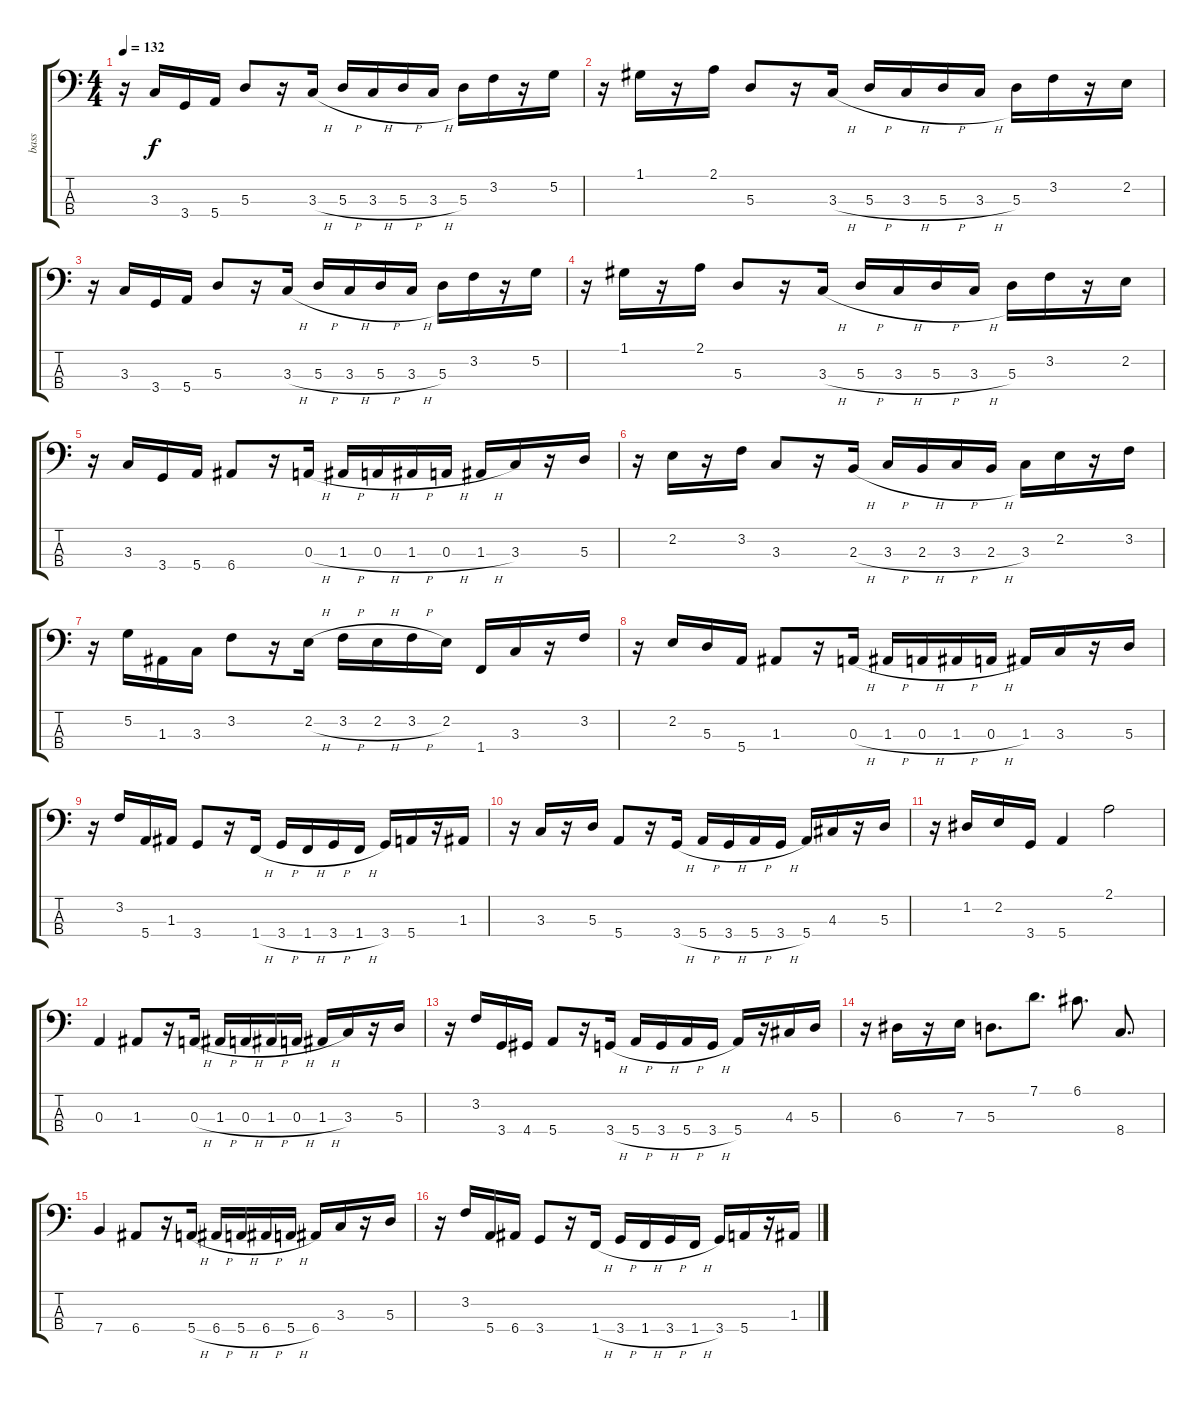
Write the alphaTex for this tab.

\track ("bass" "bass") {instrument electricbasspick}
\staff {score tabs}
\tuning (G2 D2 A1 E1) {hide}
\ts (4 4)
\tempo 132
\clef f4
\ks c
r.16{dy f} 3.3.16 3.4.16 5.4.16 5.3.8 r.16 3.3{h}.16 5.3{h}.16 3.3{h}.16 5.3{h}.16 3.3{h}.16 5.3.16 3.2.16 r.16 5.2.16 |
r.16 1.1.16 r.16 2.1.16 5.3.8 r.16 3.3{h}.16 5.3{h}.16 3.3{h}.16 5.3{h}.16 3.3{h}.16 5.3.16 3.2.16 r.16 2.2.16 |
r.16 3.3.16 3.4.16 5.4.16 5.3.8 r.16 3.3{h}.16 5.3{h}.16 3.3{h}.16 5.3{h}.16 3.3{h}.16 5.3.16 3.2.16 r.16 5.2.16 |
r.16 1.1.16 r.16 2.1.16 5.3.8 r.16 3.3{h}.16 5.3{h}.16 3.3{h}.16 5.3{h}.16 3.3{h}.16 5.3.16 3.2.16 r.16 2.2.16 |
r.16 3.3.16 3.4.16 5.4.16 6.4.8 r.16 0.3{h}.16 1.3{h}.16 0.3{h}.16 1.3{h}.16 0.3{h}.16 1.3{h}.16 3.3.16 r.16 5.3.16 |
r.16 2.2.16 r.16 3.2.16 3.3.8 r.16 2.3{h}.16 3.3{h}.16 2.3{h}.16 3.3{h}.16 2.3{h}.16 3.3.16 2.2.16 r.16 3.2.16 |
r.16 5.2.16 1.3.16 3.3.16 3.2.8 r.16 2.2{h}.16 3.2{h}.16 2.2{h}.16 3.2{h}.16 2.2.16 1.4.16 3.3.16 r.16 3.2.16 |
r.16 2.2.16 5.3.16 5.4.16 1.3.8 r.16 0.3{h}.16 1.3{h}.16 0.3{h}.16 1.3{h}.16 0.3{h}.16 1.3.16 3.3.16 r.16 5.3.16 |
r.16 3.2.16 5.4.16 1.3.16 3.4.8 r.16 1.4{h}.16 3.4{h}.16 1.4{h}.16 3.4{h}.16 1.4{h}.16 3.4.16 5.4.16 r.16 1.3.16 |
r.16 3.3.16 r.16 5.3.16 5.4.8 r.16 3.4{h}.16 5.4{h}.16 3.4{h}.16 5.4{h}.16 3.4{h}.16 5.4.16 4.3.16 r.16 5.3.16 |
r.16 1.2.16 2.2.16 3.4.16 5.4.4 2.1.2 |
0.3.4 1.3.8 r.16 0.3{h}.16 1.3{h}.16 0.3{h}.16 1.3{h}.16 0.3{h}.16 1.3{h}.16 3.3.16 r.16 5.3.16 |
r.16 3.2.16 3.4.16 4.4.16 5.4.8 r.16 3.4{h}.16 5.4{h}.16 3.4{h}.16 5.4{h}.16 3.4{h}.16 5.4.16 r.16 4.3.16 5.3.16 |
r.16 6.3.16 r.16 7.3.16 5.3.8{d} 7.1.8{d} 6.1.8{d} 8.4.8{d} |
7.4.4 6.4.8 r.16 5.4{h}.16 6.4{h}.16 5.4{h}.16 6.4{h}.16 5.4{h}.16 6.4.16 3.3.16 r.16 5.3.16 |
r.16 3.2.16 5.4.16 6.4.16 3.4.8 r.16 1.4{h}.16 3.4{h}.16 1.4{h}.16 3.4{h}.16 1.4{h}.16 3.4.16 5.4.16 r.16 1.3.16
